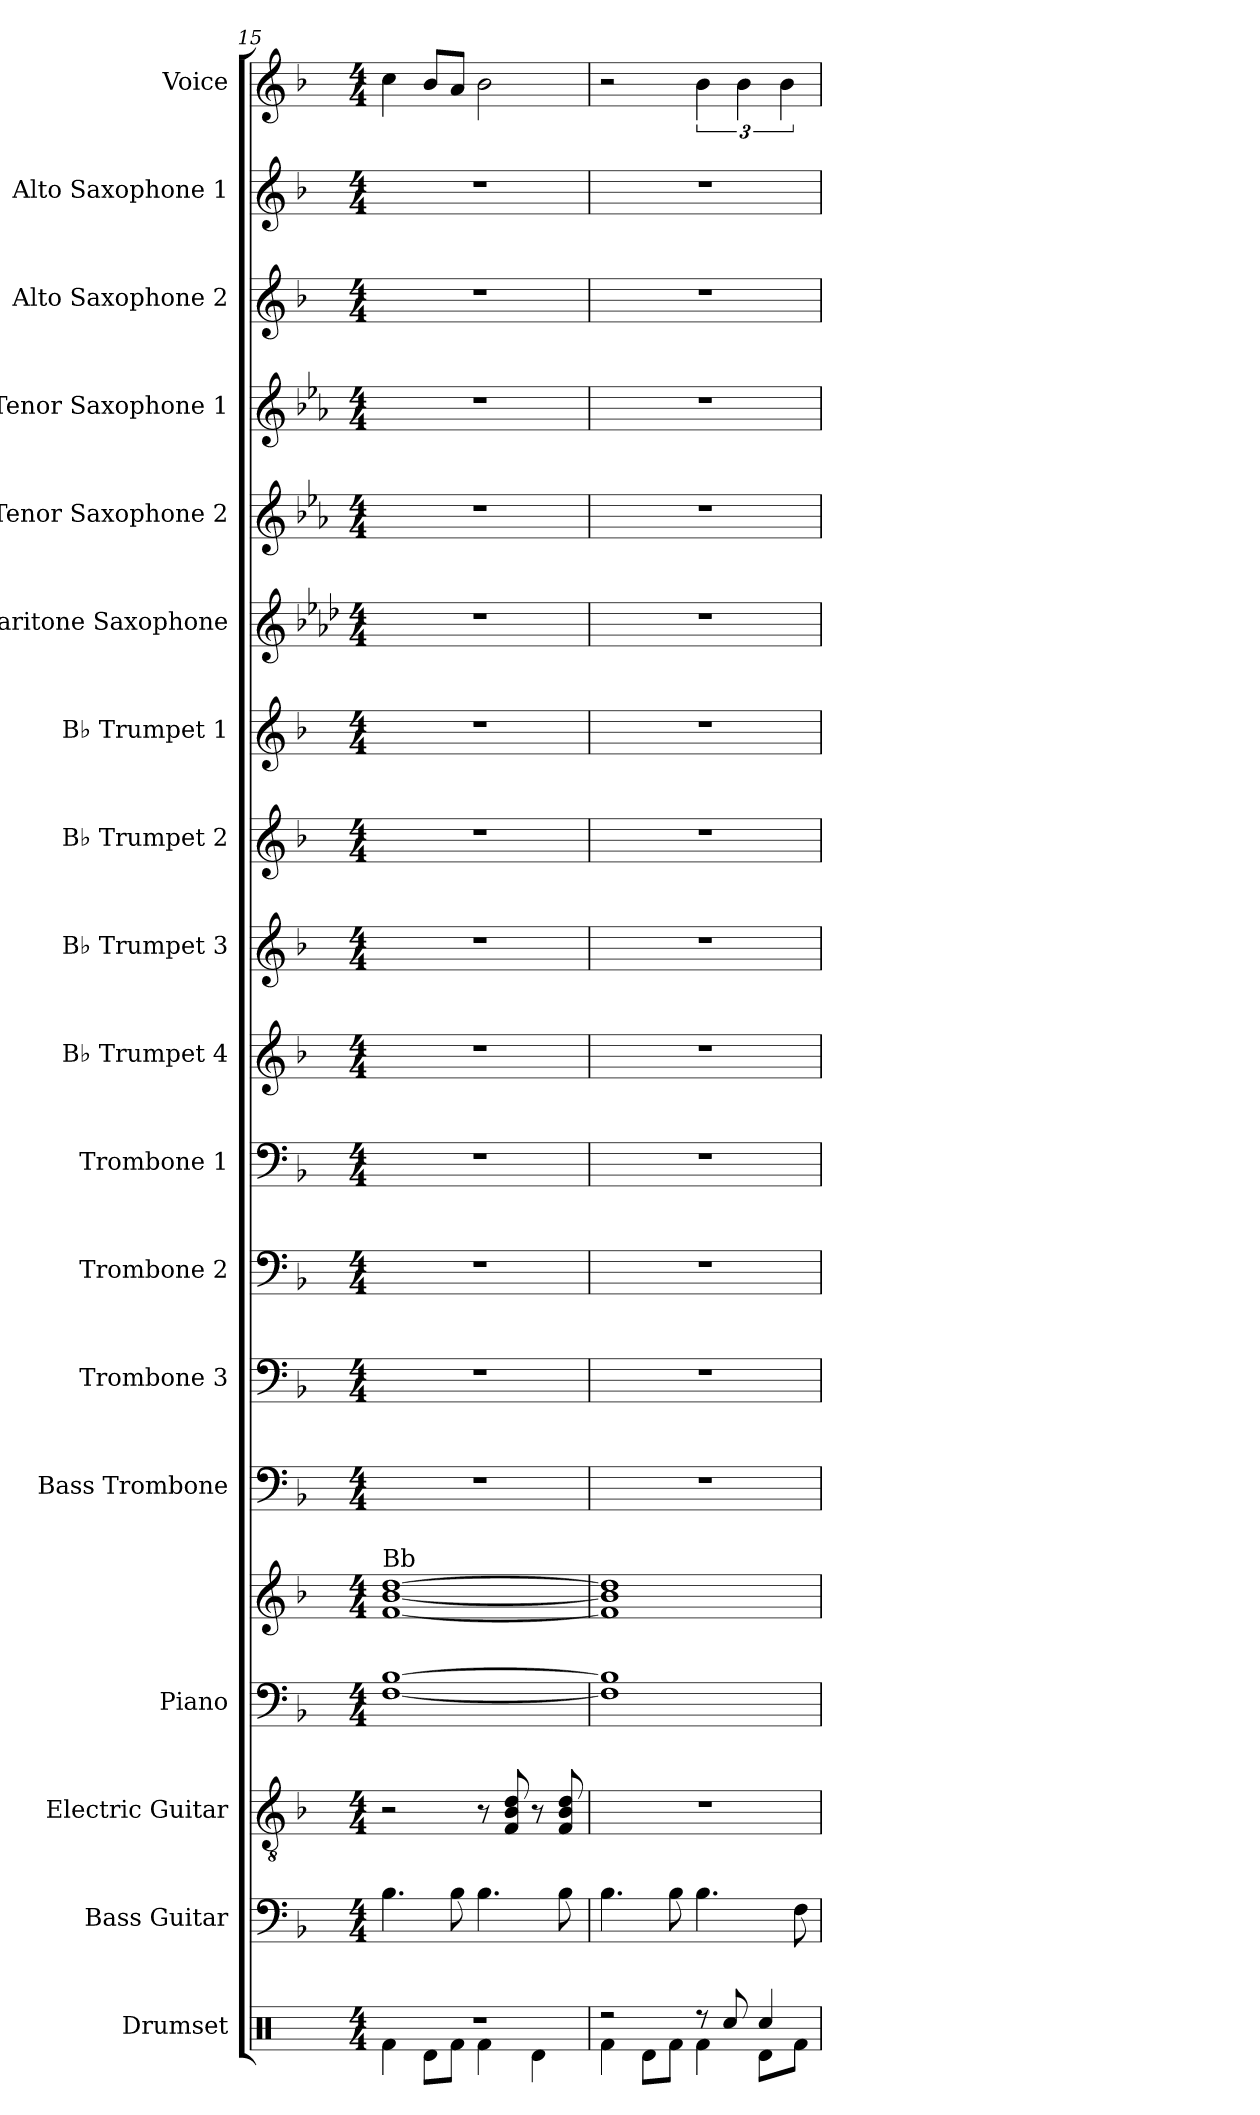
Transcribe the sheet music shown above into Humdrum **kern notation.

**kern	**kern	**kern	**kern	**kern	**kern	**kern	**kern	**kern	**kern	**kern	**kern	**kern	**kern	**kern	**kern	**kern	**kern	**kern
*part18	*part17	*part16	*part15	*part15	*part14	*part13	*part12	*part11	*part10	*part9	*part8	*part7	*part6	*part5	*part4	*part3	*part2	*part1
*staff19	*staff18	*staff17	*staff16	*staff15	*staff14	*staff13	*staff12	*staff11	*staff10	*staff9	*staff8	*staff7	*staff6	*staff5	*staff4	*staff3	*staff2	*staff1
*I"Drumset	*I"Bass Guitar	*I"Electric Guitar	*I"Piano	*	*I"Bass Trombone	*I"Trombone 3	*I"Trombone 2	*I"Trombone 1	*I"B♭ Trumpet 4	*I"B♭ Trumpet 3	*I"B♭ Trumpet 2	*I"B♭ Trumpet 1	*I"Baritone Saxophone	*I"Tenor Saxophone 2	*I"Tenor Saxophone 1	*I"Alto Saxophone 2	*I"Alto Saxophone 1	*I"Voice
*I'D. Set	*I'B. Guit.	*I'El. Guit.	*I'Pno.	*	*I'B. Tbn.	*I'Tbn. 3	*I'Tbn. 2	*I'Tbn. 1	*I'B♭ Tpt. 4	*I'B♭ Tpt. 3	*I'B♭ Tpt. 2	*I'B♭ Tpt. 1	*I'Bar. Sax.	*I'T. Sax. 2	*I'T. Sax. 1	*I'A. Sax. 2	*I'A. Sax. 1	*I'Voi.
*clefX	*clefF4	*clefGv2	*clefF4	*clefG2	*clefF4	*clefF4	*clefF4	*clefF4	*clefG2	*clefG2	*clefG2	*clefG2	*clefG2	*clefG2	*clefG2	*clefG2	*clefG2	*clefG2
*	*ITrd7c12	*	*	*	*	*	*	*	*ITrd1c2	*ITrd1c2	*ITrd1c2	*ITrd1c2	*ITrd12c21	*ITrd8c14	*ITrd8c14	*ITrd5c9	*ITrd5c9	*
*k[]	*k[b-]	*k[b-]	*k[b-]	*k[b-]	*k[b-]	*k[b-]	*k[b-]	*k[b-]	*k[b-e-a-]	*k[b-e-a-]	*k[b-e-a-]	*k[b-e-a-]	*k[b-e-a-d-]	*k[b-e-a-]	*k[b-e-a-]	*k[b-e-a-d-]	*k[b-e-a-d-]	*k[b-]
*M4/4	*M4/4	*M4/4	*M4/4	*M4/4	*M4/4	*M4/4	*M4/4	*M4/4	*M4/4	*M4/4	*M4/4	*M4/4	*M4/4	*M4/4	*M4/4	*M4/4	*M4/4	*M4/4
=15	=15	=15	=15	=15	=15	=15	=15	=15	=15	=15	=15	=15	=15	=15	=15	=15	=15	=15
*^	*	*	*	*	*	*	*	*	*	*	*	*	*	*	*	*	*	*
!	!	!	!	!	!LO:TX:a:t=Bb	!	!	!	!	!	!	!	!	!	!	!	!	!	!
1r	4Rf\	4.BB-\	2r	[1F [1B-	[1f [1b- [1dd	1r	1r	1r	1r	1r	1r	1r	1r	1r	1r	1r	1r	1r	4cc\
.	8Rd\L	.	.	.	.	.	.	.	.	.	.	.	.	.	.	.	.	.	8b-/L
.	8Rf\J	8BB-\	.	.	.	.	.	.	.	.	.	.	.	.	.	.	.	.	8a/J
.	4Rf\	4.BB-\	8r	.	.	.	.	.	.	.	.	.	.	.	.	.	.	.	2b-\
.	.	.	8F/ 8B-/ 8d/	.	.	.	.	.	.	.	.	.	.	.	.	.	.	.	.
.	4Rd\	.	8r	.	.	.	.	.	.	.	.	.	.	.	.	.	.	.	.
.	.	8BB-\	8F/ 8B-/ 8d/	.	.	.	.	.	.	.	.	.	.	.	.	.	.	.	.
=16	=16	=16	=16	=16	=16	=16	=16	=16	=16	=16	=16	=16	=16	=16	=16	=16	=16	=16	=16
2r	4Rf\	4.BB-\	1r	1F] 1B-]	1f] 1b-] 1dd]	1r	1r	1r	1r	1r	1r	1r	1r	1r	1r	1r	1r	1r	2r
.	8Rd\L	.	.	.	.	.	.	.	.	.	.	.	.	.	.	.	.	.	.
.	8Rf\J	8BB-\	.	.	.	.	.	.	.	.	.	.	.	.	.	.	.	.	.
8r	4Rf\	4.BB-\	.	.	.	.	.	.	.	.	.	.	.	.	.	.	.	.	6b-\
8Rcc/	.	.	.	.	.	.	.	.	.	.	.	.	.	.	.	.	.	.	.
.	.	.	.	.	.	.	.	.	.	.	.	.	.	.	.	.	.	.	6b-\
4Rcc/	8Rd\L	.	.	.	.	.	.	.	.	.	.	.	.	.	.	.	.	.	.
.	.	.	.	.	.	.	.	.	.	.	.	.	.	.	.	.	.	.	6b-\
.	8Rf\J	8FF\	.	.	.	.	.	.	.	.	.	.	.	.	.	.	.	.	.
*v	*v	*	*	*	*	*	*	*	*	*	*	*	*	*	*	*	*	*	*
=	=	=	=	=	=	=	=	=	=	=	=	=	=	=	=	=	=	=
*-	*-	*-	*-	*-	*-	*-	*-	*-	*-	*-	*-	*-	*-	*-	*-	*-	*-	*-
